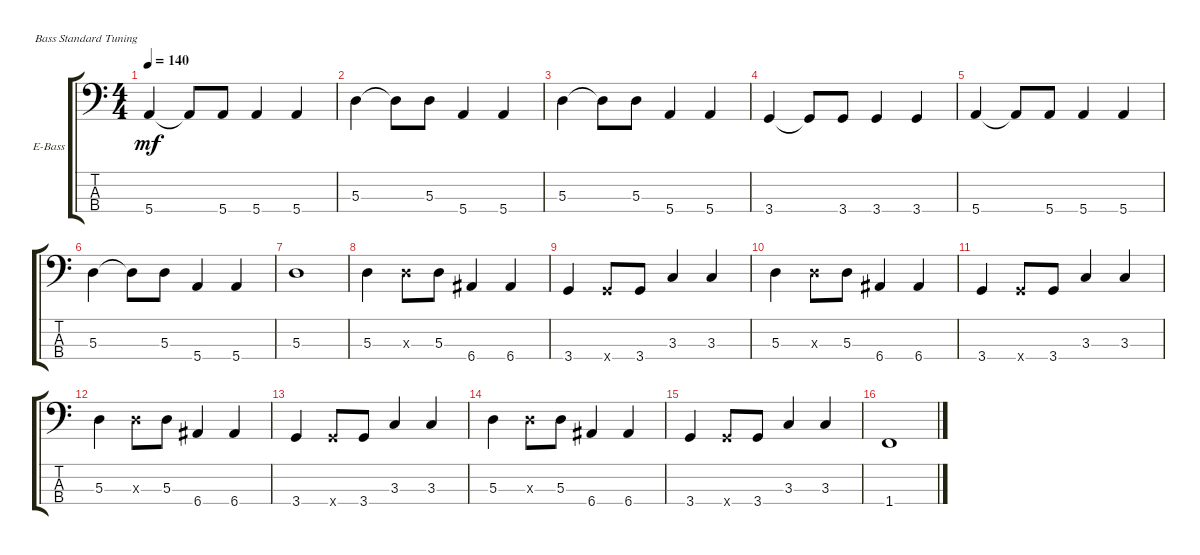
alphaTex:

\defaultSystemsLayout 4
\bracketExtendMode groupsimilarinstruments
\firstSystemTrackNameOrientation horizontal
\otherSystemsTrackNameOrientation horizontal
\track ("Electric Bass" "E-Bass") {instrument electricbassfinger}
\staff {score tabs}
\tuning (G2 D2 A1 E1)
\ts (4 4)
\tempo 140
\clef f4
\ks c
5.4.4{dy mf} 5.4{t}.8 5.4.8 5.4.4 5.4.4 |
5.3.4 5.3{t}.8 5.3.8 5.4.4 5.4.4 |
5.3.4 5.3{t}.8 5.3.8 5.4.4 5.4.4 |
3.4.4 3.4{t}.8 3.4.8 3.4.4 3.4.4 |
5.4.4 5.4{t}.8 5.4.8 5.4.4 5.4.4 |
5.3.4 5.3{t}.8 5.3.8 5.4.4 5.4.4 |
5.3.1 |
5.3.4 5.3{x}.8 5.3.8 6.4.4 6.4.4 |
3.4.4 3.4{x}.8 3.4.8 3.3.4 3.3.4 |
5.3.4 5.3{x}.8 5.3.8 6.4.4 6.4.4 |
3.4.4 3.4{x}.8 3.4.8 3.3.4 3.3.4 |
5.3.4 5.3{x}.8 5.3.8 6.4.4 6.4.4 |
3.4.4 3.4{x}.8 3.4.8 3.3.4 3.3.4 |
5.3.4 5.3{x}.8 5.3.8 6.4.4 6.4.4 |
3.4.4 3.4{x}.8 3.4.8 3.3.4 3.3.4 |
1.4.1
